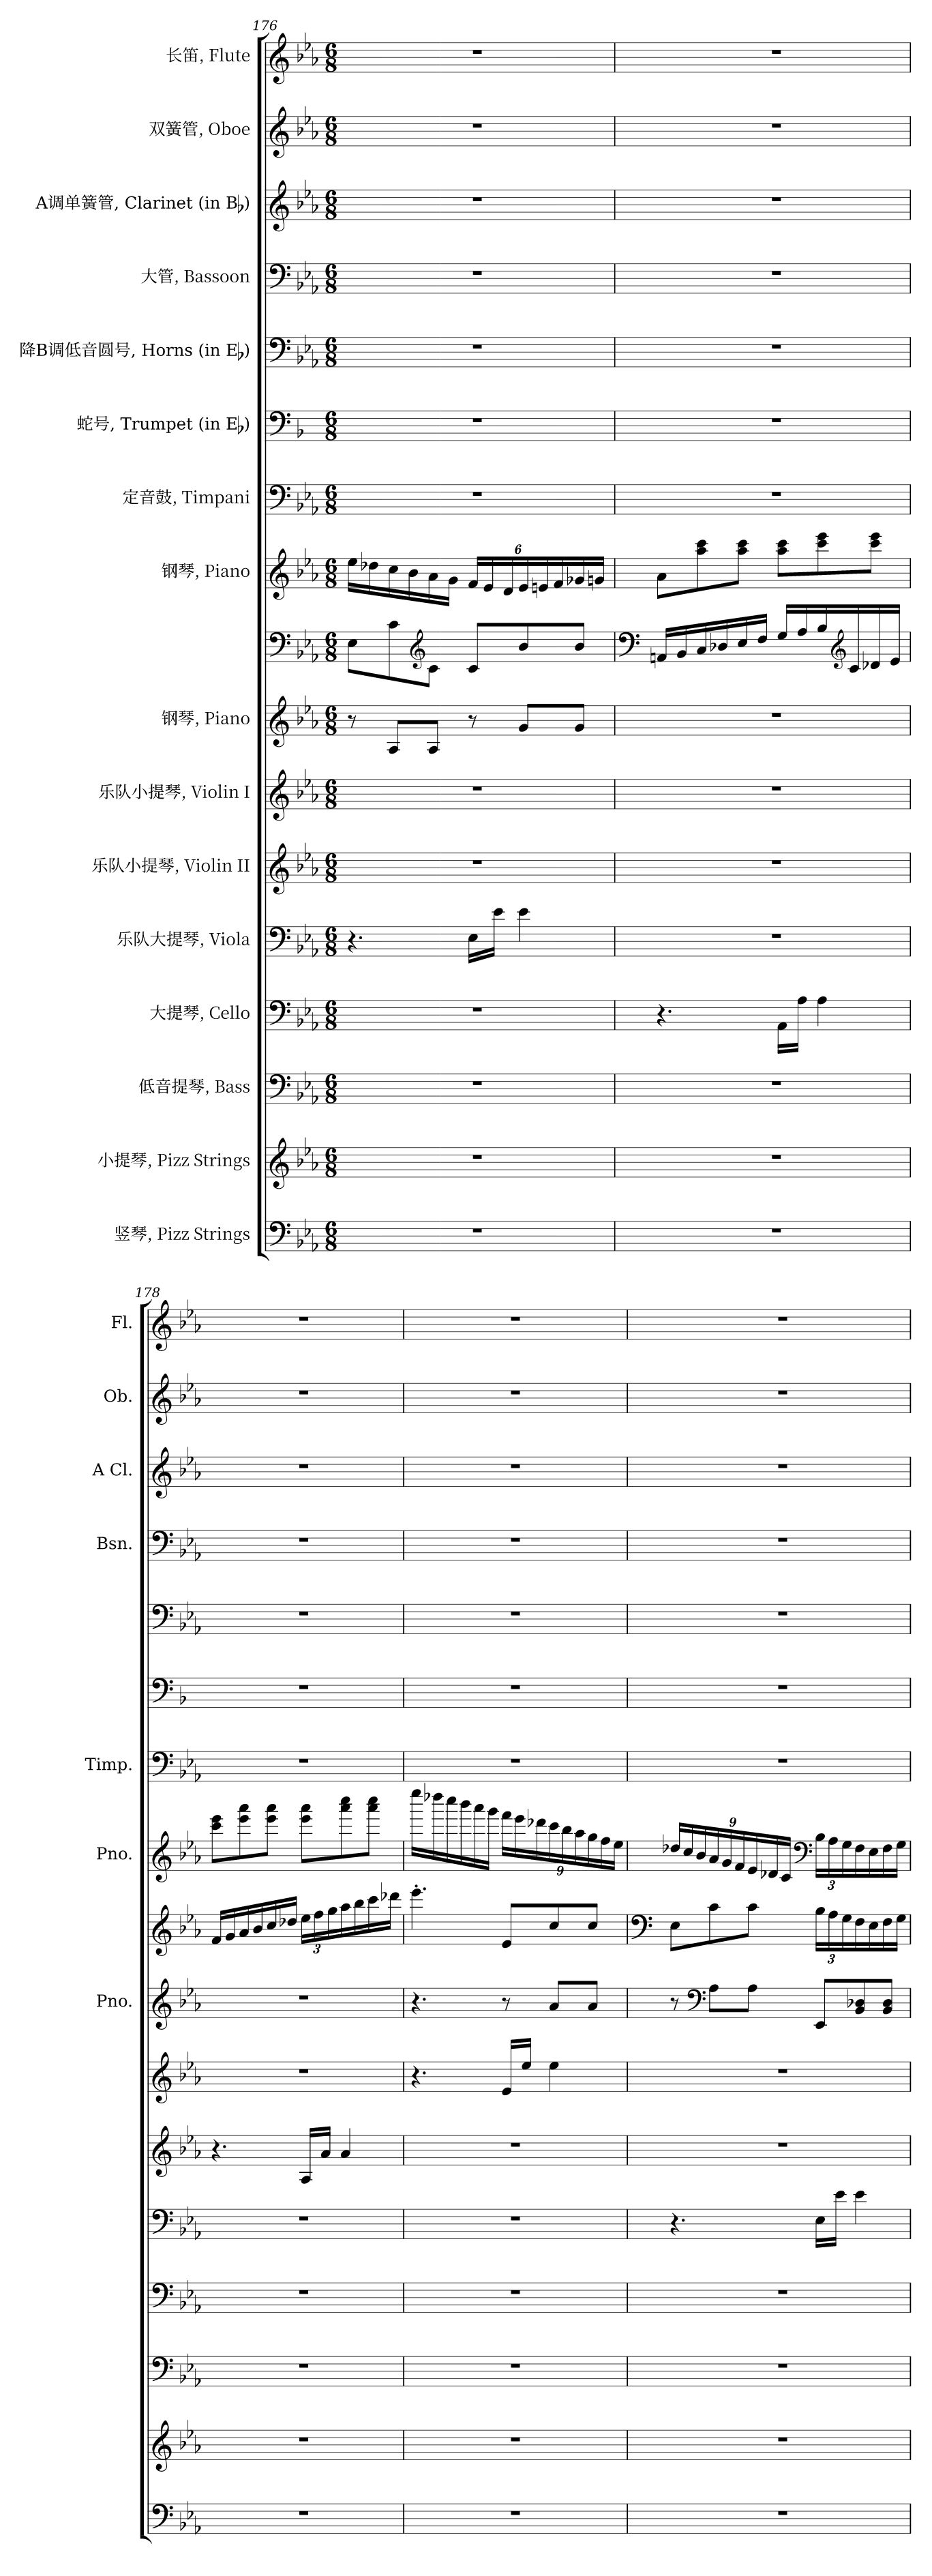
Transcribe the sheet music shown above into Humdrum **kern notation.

**kern	**kern	**kern	**kern	**kern	**kern	**kern	**kern	**kern	**kern	**kern	**kern	**kern	**kern	**kern	**kern	**kern
*part16	*part15	*part14	*part13	*part12	*part11	*part10	*part9	*part9	*part8	*part7	*part6	*part5	*part4	*part3	*part2	*part1
*staff17	*staff16	*staff15	*staff14	*staff13	*staff12	*staff11	*staff10	*staff9	*staff8	*staff7	*staff6	*staff5	*staff4	*staff3	*staff2	*staff1
*I"竖琴, Pizz Strings	*I"小提琴, Pizz Strings	*I"低音提琴, Bass	*I"大提琴, Cello	*I"乐队大提琴, Viola	*I"乐队小提琴, Violin II	*I"乐队小提琴, Violin I	*I"钢琴, Piano	*	*I"钢琴, Piano	*I"定音鼓, Timpani	*I"蛇号, Trumpet (in Eb)	*I"降B调低音圆号, Horns (in Eb)	*I"大管, Bassoon	*I"A调单簧管, Clarinet (in Bb)	*I"双簧管, Oboe	*I"长笛, Flute
*	*	*	*	*	*	*	*I'Pno.	*	*I'Pno.	*I'Timp.	*	*	*I'Bsn.	*I'A Cl.	*I'Ob.	*I'Fl.
*clefF4	*clefG2	*clefF4	*clefF4	*clefF4	*clefG2	*clefG2	*clefG2	*clefF4	*clefG2	*clefF4	*clefF4	*clefF4	*clefF4	*clefG2	*clefG2	*clefG2
*	*	*ITrd7c12	*	*	*	*	*	*	*	*	*ITrd1c2	*ITrd1c2	*	*ITrd2c3	*	*
*k[b-e-a-]	*k[b-e-a-]	*k[b-e-a-]	*k[b-e-a-]	*k[b-e-a-]	*k[b-e-a-]	*k[b-e-a-]	*k[b-e-a-]	*k[b-e-a-]	*k[b-e-a-]	*k[b-e-a-]	*k[b-e-a-]	*k[b-e-a-d-g-]	*k[b-e-a-]	*k[]	*k[b-e-a-]	*k[b-e-a-]
*M6/8	*M6/8	*M6/8	*M6/8	*M6/8	*M6/8	*M6/8	*M6/8	*M6/8	*M6/8	*M6/8	*M6/8	*M6/8	*M6/8	*M6/8	*M6/8	*M6/8
=176	=176	=176	=176	=176	=176	=176	=176	=176	=176	=176	=176	=176	=176	=176	=176	=176
2.r	2.r	2.r	2.r	4.r	2.r	2.r	8r	8E-\L	16ee-\LL	2.r	2.r	2.r	2.r	2.r	2.r	2.r
.	.	.	.	.	.	.	.	.	16dd-X\	.	.	.	.	.	.	.
.	.	.	.	.	.	.	8A-/L	8c\	16cc\	.	.	.	.	.	.	.
.	.	.	.	.	.	.	.	.	16b-\	.	.	.	.	.	.	.
*	*	*	*	*	*	*	*	*clefG2	*	*	*	*	*	*	*	*
.	.	.	.	.	.	.	8A-/J	8c\J	16a-\	.	.	.	.	.	.	.
.	.	.	.	.	.	.	.	.	16g\JJ	.	.	.	.	.	.	.
*	*	*	*	*	*	*	*	*	*Xbrackettup	*	*	*	*	*	*	*
.	.	.	.	16E-\LL	.	.	8r	8c/L	24f/LL	.	.	.	.	.	.	.
.	.	.	.	.	.	.	.	.	24e-/	.	.	.	.	.	.	.
.	.	.	.	16e-\JJ	.	.	.	.	.	.	.	.	.	.	.	.
.	.	.	.	.	.	.	.	.	24d/	.	.	.	.	.	.	.
.	.	.	.	4e-\	.	.	8g/L	8b-/	24e-/	.	.	.	.	.	.	.
.	.	.	.	.	.	.	.	.	24en/	.	.	.	.	.	.	.
.	.	.	.	.	.	.	.	.	24f/	.	.	.	.	.	.	.
.	.	.	.	.	.	.	8g/J	8b-/J	16g-X/	.	.	.	.	.	.	.
.	.	.	.	.	.	.	.	.	16gn/JJ	.	.	.	.	.	.	.
!!LO:PB:g=z
=177	=177	=177	=177	=177	=177	=177	=177	=177	=177	=177	=177	=177	=177	=177	=177	=177
*	*	*	*	*	*	*	*	*clefF4	*	*	*	*	*	*	*	*
2.r	2.r	2.r	4.r	2.r	2.r	2.r	2.r	16AAn/LL	8a-\L	2.r	2.r	2.r	2.r	2.r	2.r	2.r
.	.	.	.	.	.	.	.	16BB-/	.	.	.	.	.	.	.	.
.	.	.	.	.	.	.	.	16C/	8aa-\ 8ccc\	.	.	.	.	.	.	.
.	.	.	.	.	.	.	.	16D-X/	.	.	.	.	.	.	.	.
.	.	.	.	.	.	.	.	16E-/	8aa-\ 8ccc\J	.	.	.	.	.	.	.
.	.	.	.	.	.	.	.	16F/JJ	.	.	.	.	.	.	.	.
.	.	.	16AA-\LL	.	.	.	.	16G/LL	8aa-\ 8ccc\L	.	.	.	.	.	.	.
.	.	.	16A-\JJ	.	.	.	.	16A-/	.	.	.	.	.	.	.	.
.	.	.	4A-\	.	.	.	.	16B-/	8ccc\ 8eee-\	.	.	.	.	.	.	.
*	*	*	*	*	*	*	*	*clefG2	*	*	*	*	*	*	*	*
.	.	.	.	.	.	.	.	16c/	.	.	.	.	.	.	.	.
.	.	.	.	.	.	.	.	16d-X/	8ccc\ 8eee-\J	.	.	.	.	.	.	.
.	.	.	.	.	.	.	.	16e-/JJ	.	.	.	.	.	.	.	.
=178	=178	=178	=178	=178	=178	=178	=178	=178	=178	=178	=178	=178	=178	=178	=178	=178
2.r	2.r	2.r	2.r	2.r	4.r	2.r	2.r	16f/LL	8ccc\ 8eee-\L	2.r	2.r	2.r	2.r	2.r	2.r	2.r
.	.	.	.	.	.	.	.	16g/	.	.	.	.	.	.	.	.
.	.	.	.	.	.	.	.	16a-/	8eee-\ 8aaa-\	.	.	.	.	.	.	.
.	.	.	.	.	.	.	.	16b-/	.	.	.	.	.	.	.	.
.	.	.	.	.	.	.	.	16cc/	8eee-\ 8aaa-\J	.	.	.	.	.	.	.
.	.	.	.	.	.	.	.	16dd-X/JJ	.	.	.	.	.	.	.	.
*	*	*	*	*	*	*	*	*Xbrackettup	*	*	*	*	*	*	*	*
.	.	.	.	.	16A-/LL	.	.	24ee-\LL	8eee-\ 8aaa-\L	.	.	.	.	.	.	.
.	.	.	.	.	.	.	.	24ff\	.	.	.	.	.	.	.	.
.	.	.	.	.	16a-/JJ	.	.	.	.	.	.	.	.	.	.	.
.	.	.	.	.	.	.	.	24gg\	.	.	.	.	.	.	.	.
.	.	.	.	.	4a-/	.	.	16aa-\	8aaa-\ 8cccc\	.	.	.	.	.	.	.
.	.	.	.	.	.	.	.	16bb-\	.	.	.	.	.	.	.	.
.	.	.	.	.	.	.	.	16ccc\	8aaa-\ 8cccc\J	.	.	.	.	.	.	.
.	.	.	.	.	.	.	.	16ddd-X\JJ	.	.	.	.	.	.	.	.
!!LO:PB:g=z
=179	=179	=179	=179	=179	=179	=179	=179	=179	=179	=179	=179	=179	=179	=179	=179	=179
2.r	2.r	2.r	2.r	2.r	2.r	4.r	4.r	4.eee-'\	16eeee-\LL	2.r	2.r	2.r	2.r	2.r	2.r	2.r
.	.	.	.	.	.	.	.	.	16dddd-X\	.	.	.	.	.	.	.
.	.	.	.	.	.	.	.	.	16cccc\	.	.	.	.	.	.	.
.	.	.	.	.	.	.	.	.	16bbb-\	.	.	.	.	.	.	.
.	.	.	.	.	.	.	.	.	16aaa-\	.	.	.	.	.	.	.
.	.	.	.	.	.	.	.	.	16ggg\JJ	.	.	.	.	.	.	.
.	.	.	.	.	.	16e-/LL	8r	8e-/L	24fff\LL	.	.	.	.	.	.	.
.	.	.	.	.	.	.	.	.	24eee-\	.	.	.	.	.	.	.
.	.	.	.	.	.	16ee-/JJ	.	.	.	.	.	.	.	.	.	.
.	.	.	.	.	.	.	.	.	24ddd-X\	.	.	.	.	.	.	.
.	.	.	.	.	.	4ee-\	8a-/L	8cc/	24ccc\	.	.	.	.	.	.	.
.	.	.	.	.	.	.	.	.	24bb-\	.	.	.	.	.	.	.
.	.	.	.	.	.	.	.	.	24aa-\	.	.	.	.	.	.	.
.	.	.	.	.	.	.	8a-/J	8cc/J	24gg\	.	.	.	.	.	.	.
.	.	.	.	.	.	.	.	.	24ff\	.	.	.	.	.	.	.
.	.	.	.	.	.	.	.	.	24ee-\JJ	.	.	.	.	.	.	.
!!LO:PB:g=z
=180	=180	=180	=180	=180	=180	=180	=180	=180	=180	=180	=180	=180	=180	=180	=180	=180
*	*	*	*	*	*	*	*	*clefF4	*	*	*	*	*	*	*	*
2.r	2.r	2.r	2.r	4.r	2.r	2.r	8r	8E-\L	24dd-X/LL	2.r	2.r	2.r	2.r	2.r	2.r	2.r
.	.	.	.	.	.	.	.	.	24cc/	.	.	.	.	.	.	.
.	.	.	.	.	.	.	.	.	24b-/	.	.	.	.	.	.	.
*	*	*	*	*	*	*	*clefF4	*	*	*	*	*	*	*	*	*
.	.	.	.	.	.	.	8A-\L	8c\	24a-/	.	.	.	.	.	.	.
.	.	.	.	.	.	.	.	.	24g/	.	.	.	.	.	.	.
.	.	.	.	.	.	.	.	.	24f/	.	.	.	.	.	.	.
.	.	.	.	.	.	.	8A-\J	8c\J	24e-/	.	.	.	.	.	.	.
.	.	.	.	.	.	.	.	.	24d-X/	.	.	.	.	.	.	.
.	.	.	.	.	.	.	.	.	24c/JJ	.	.	.	.	.	.	.
*	*	*	*	*	*	*	*	*	*clefF4	*	*	*	*	*	*	*
.	.	.	.	16E-\LL	.	.	8EE-/L	24B-\LL	24B-\LL	.	.	.	.	.	.	.
.	.	.	.	.	.	.	.	24A-\	24A-\	.	.	.	.	.	.	.
.	.	.	.	16e-\JJ	.	.	.	.	.	.	.	.	.	.	.	.
.	.	.	.	.	.	.	.	24G\	24G\	.	.	.	.	.	.	.
.	.	.	.	4e-\	.	.	8BB-/ 8D-X/	16F\	16F\	.	.	.	.	.	.	.
.	.	.	.	.	.	.	.	16E-\	16E-\	.	.	.	.	.	.	.
.	.	.	.	.	.	.	8BB-/ 8D-/J	16F\	16F\	.	.	.	.	.	.	.
.	.	.	.	.	.	.	.	16G\JJ	16G\JJ	.	.	.	.	.	.	.
=	=	=	=	=	=	=	=	=	=	=	=	=	=	=	=	=
*-	*-	*-	*-	*-	*-	*-	*-	*-	*-	*-	*-	*-	*-	*-	*-	*-
